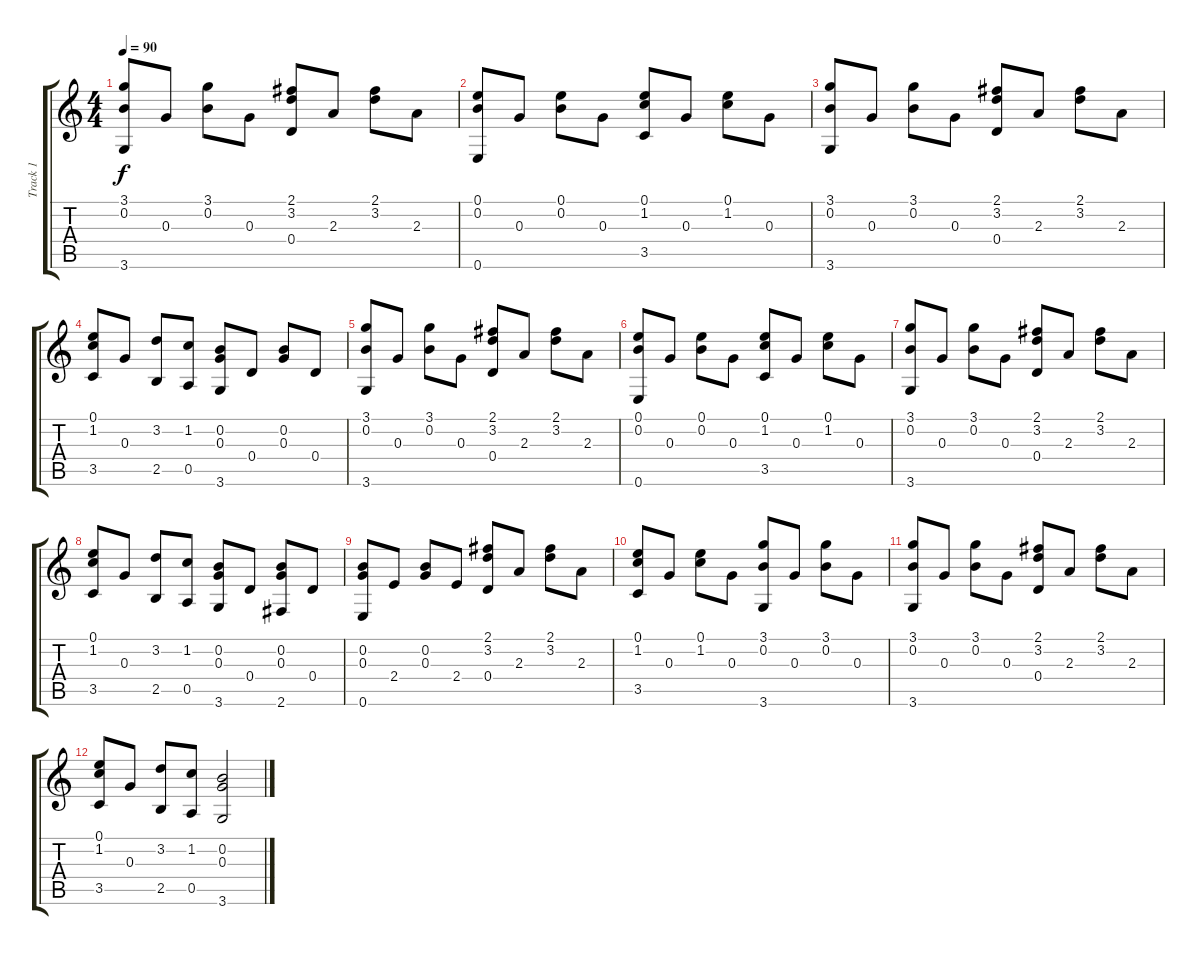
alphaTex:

\track ("Track 1" "Track 1") {instrument acousticguitarnylon}
\staff {score tabs}
\tuning (E4 B3 G3 D3 A2 E2) {hide}
\ts (4 4)
\tempo 90
\clef g2
\ks c
(3.1 0.2 3.6).8{dy f instrument acousticguitarnylon} 0.3.8 (3.1 0.2).8 0.3.8 (2.1 3.2 0.4).8 2.3.8 (2.1 3.2).8 2.3.8 |
(0.1 0.2 0.6).8 0.3.8 (0.1 0.2).8 0.3.8 (0.1 1.2 3.5).8 0.3.8 (0.1 1.2).8 0.3.8 |
(3.1 0.2 3.6).8 0.3.8 (3.1 0.2).8 0.3.8 (2.1 3.2 0.4).8 2.3.8 (2.1 3.2).8 2.3.8 |
(0.1 1.2 3.5).8 0.3.8 (3.2 2.5).8 (1.2 0.5).8 (0.2 0.3 3.6).8 0.4.8 (0.2 0.3).8 0.4.8 |
(3.1 0.2 3.6).8 0.3.8 (3.1 0.2).8 0.3.8 (2.1 3.2 0.4).8 2.3.8 (2.1 3.2).8 2.3.8 |
(0.1 0.2 0.6).8 0.3.8 (0.1 0.2).8 0.3.8 (0.1 1.2 3.5).8 0.3.8 (0.1 1.2).8 0.3.8 |
(3.1 0.2 3.6).8 0.3.8 (3.1 0.2).8 0.3.8 (2.1 3.2 0.4).8 2.3.8 (2.1 3.2).8 2.3.8 |
(0.1 1.2 3.5).8 0.3.8 (3.2 2.5).8 (1.2 0.5).8 (0.2 0.3 3.6).8 0.4.8 (0.2 0.3 2.6).8 0.4.8 |
(0.2 0.3 0.6).8 2.4.8 (0.2 0.3).8 2.4.8 (2.1 3.2 0.4).8 2.3.8 (2.1 3.2).8 2.3.8 |
(0.1 1.2 3.5).8 0.3.8 (0.1 1.2).8 0.3.8 (3.1 0.2 3.6).8 0.3.8 (3.1 0.2).8 0.3.8 |
(3.1 0.2 3.6).8 0.3.8 (3.1 0.2).8 0.3.8 (2.1 3.2 0.4).8 2.3.8 (2.1 3.2).8 2.3.8 |
(0.1 1.2 3.5).8 0.3.8 (3.2 2.5).8 (1.2 0.5).8 (0.2 0.3 3.6).2
